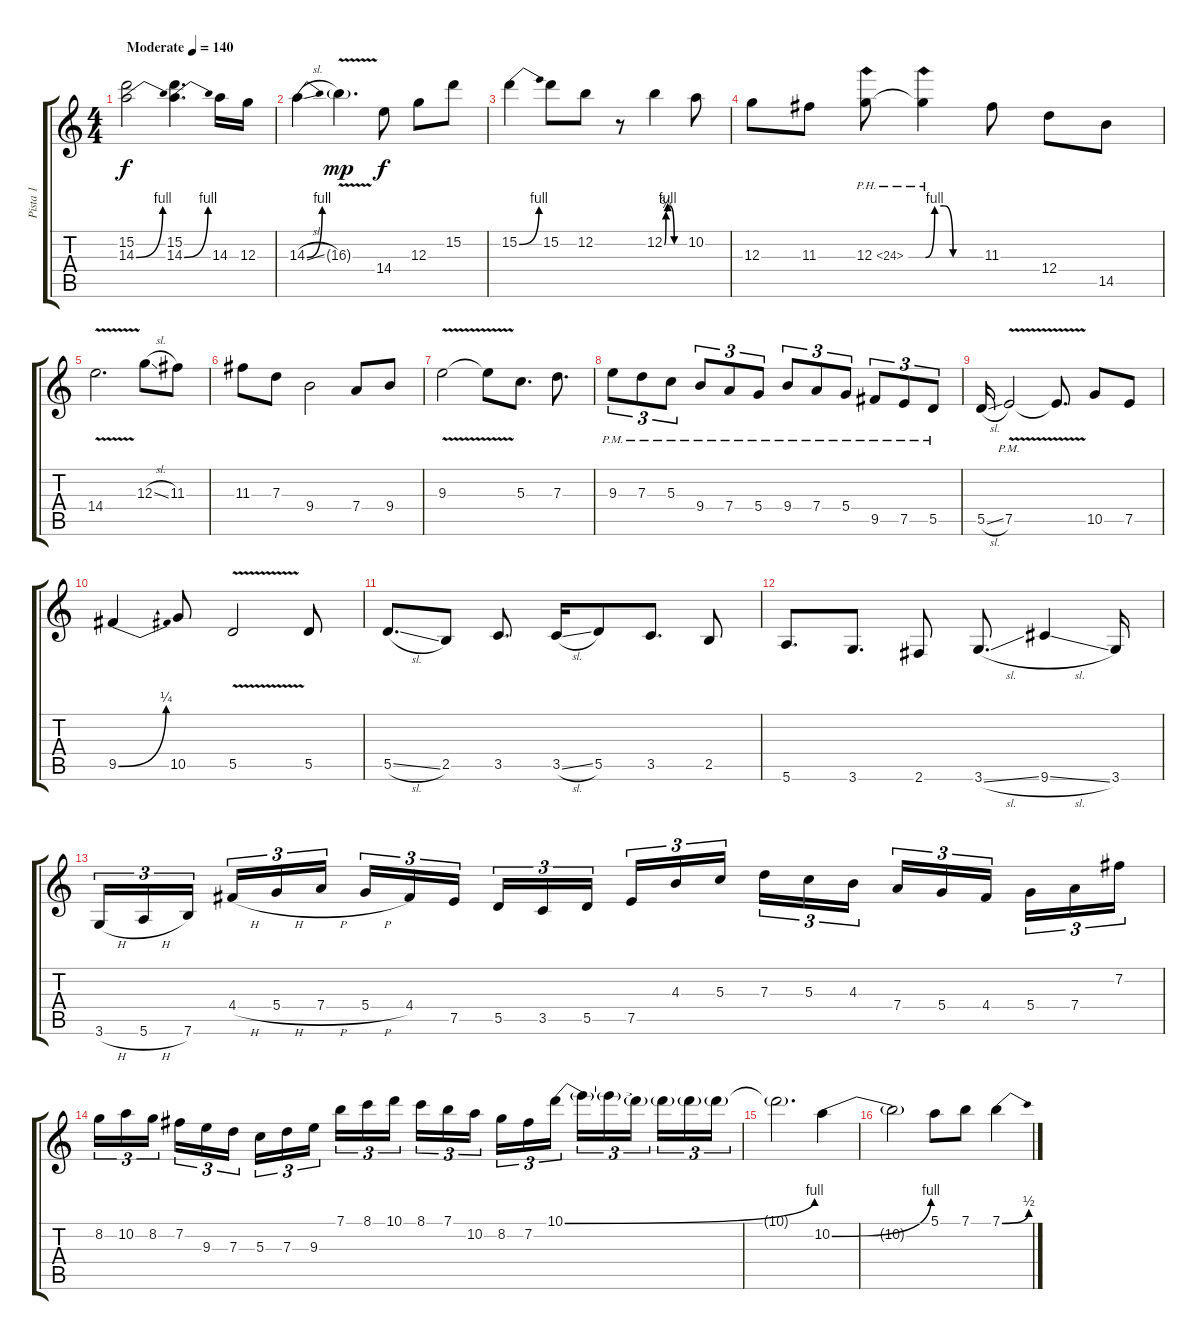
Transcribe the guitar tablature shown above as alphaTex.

\track ("Pista 1" "Pista 1") {instrument distortionguitar}
\staff {score tabs}
\tuning (E4 B3 G3 D3 A2 E2) {hide}
\ts (4 4)
\tempo (140 "Moderate")
\clef g2
\ks c
(15.2 14.3{be (bend 0 0 60 4)}).2{dy f instrument distortionguitar} (15.2 14.3{be (bend 0 0 60 4)}).4{d} 14.3.16 12.3.16 |
14.3{be (bend 0 0 60 4) sl}.4 16.3{v g}.4{d dy mp} 14.4.8{dy f} 12.3.8 15.2.8 |
15.2{be (bend 0 0 60 4)}.4 15.2.8 12.2.8 r.8 12.2{be (custom 0 0 5 3 10 4 15 4 30 0 60 0)}.4 10.2.8 |
12.3.8 11.3.8 12.3{ph 12}.8 12.3{be (custom 0 0 10 4 20 4 30 0 60 0) ph 12 t}.4 11.3.8 12.4.8 14.5.8 |
14.4{v}.2{d} 12.3{sl}.8 11.3.8 |
11.3.8 7.3.8 9.4.2 7.4.8 9.4.8 |
9.3{v}.2 9.3{t}.8 5.3.8{d} 7.3.8{d} |
9.3{pm}.8{tu (3 2)} 7.3{pm}.8{tu (3 2)} 5.3{pm}.8{tu (3 2)} 9.4{pm}.8{tu (3 2)} 7.4{pm}.8{tu (3 2)} 5.4{pm}.8{tu (3 2)} 9.4{pm}.8{tu (3 2)} 7.4{pm}.8{tu (3 2)} 5.4{pm}.8{tu (3 2)} 9.5{pm}.8{tu (3 2)} 7.5{pm}.8{tu (3 2)} 5.5{pm}.8{tu (3 2)} |
5.5{sl}.16 7.5{v pm}.2 7.5{t}.8{d} 10.5.8 7.5.8 |
9.5{be (bend 0 0 60 1)}.4 10.5.8 5.5{v}.2 5.5.8 |
5.5{sl}.8{d} 2.5.8 3.5.8{d} 3.5{sl}.16 5.5.8 3.5.8{d} 2.5.8 |
5.6.8{d} 3.6.8{d} 2.6.8 3.6{sl}.8{d} 9.6{sl}.4 3.6.16 |
3.6{h}.16{tu (3 2)} 5.6{h}.16{tu (3 2)} 7.6.16{tu (3 2) beam splitsecondary} 4.4{h}.16{tu (3 2)} 5.4{h}.16{tu (3 2)} 7.4{h}.16{tu (3 2)} 5.4{h}.16{tu (3 2)} 4.4.16{tu (3 2)} 7.5.16{tu (3 2) beam splitsecondary} 5.5.16{tu (3 2)} 3.5.16{tu (3 2)} 5.5.16{tu (3 2)} 7.5.16{tu (3 2)} 4.3.16{tu (3 2)} 5.3.16{tu (3 2) beam splitsecondary} 7.3.16{tu (3 2)} 5.3.16{tu (3 2)} 4.3.16{tu (3 2)} 7.4.16{tu (3 2)} 5.4.16{tu (3 2)} 4.4.16{tu (3 2) beam splitsecondary} 5.4.16{tu (3 2)} 7.4.16{tu (3 2)} 7.2.16{tu (3 2)} |
8.2.16{tu (3 2)} 10.2.16{tu (3 2)} 8.2.16{tu (3 2) beam splitsecondary} 7.2.16{tu (3 2)} 9.3.16{tu (3 2)} 7.3.16{tu (3 2)} 5.3.16{tu (3 2)} 7.3.16{tu (3 2)} 9.3.16{tu (3 2) beam splitsecondary} 7.1.16{tu (3 2)} 8.1.16{tu (3 2)} 10.1.16{tu (3 2)} 8.1.16{tu (3 2)} 7.1.16{tu (3 2)} 10.2.16{tu (3 2) beam splitsecondary} 8.2.16{tu (3 2)} 7.2.16{tu (3 2)} 10.1{be (bend 0 0 60 4)}.16{tu (3 2)} 10.1{t}.16{tu (3 2)} 10.1{t}.16{tu (3 2)} 10.1{t}.16{tu (3 2) beam splitsecondary} 10.1{t}.16{tu (3 2)} 10.1{t}.16{tu (3 2)} 10.1{t}.16{tu (3 2)} |
10.1{t}.2{d} 10.2{be (bend 0 0 60 4)}.4 |
10.2{t}.2 5.1.8 7.1.8 7.1{be (bend 0 0 60 2)}.4
